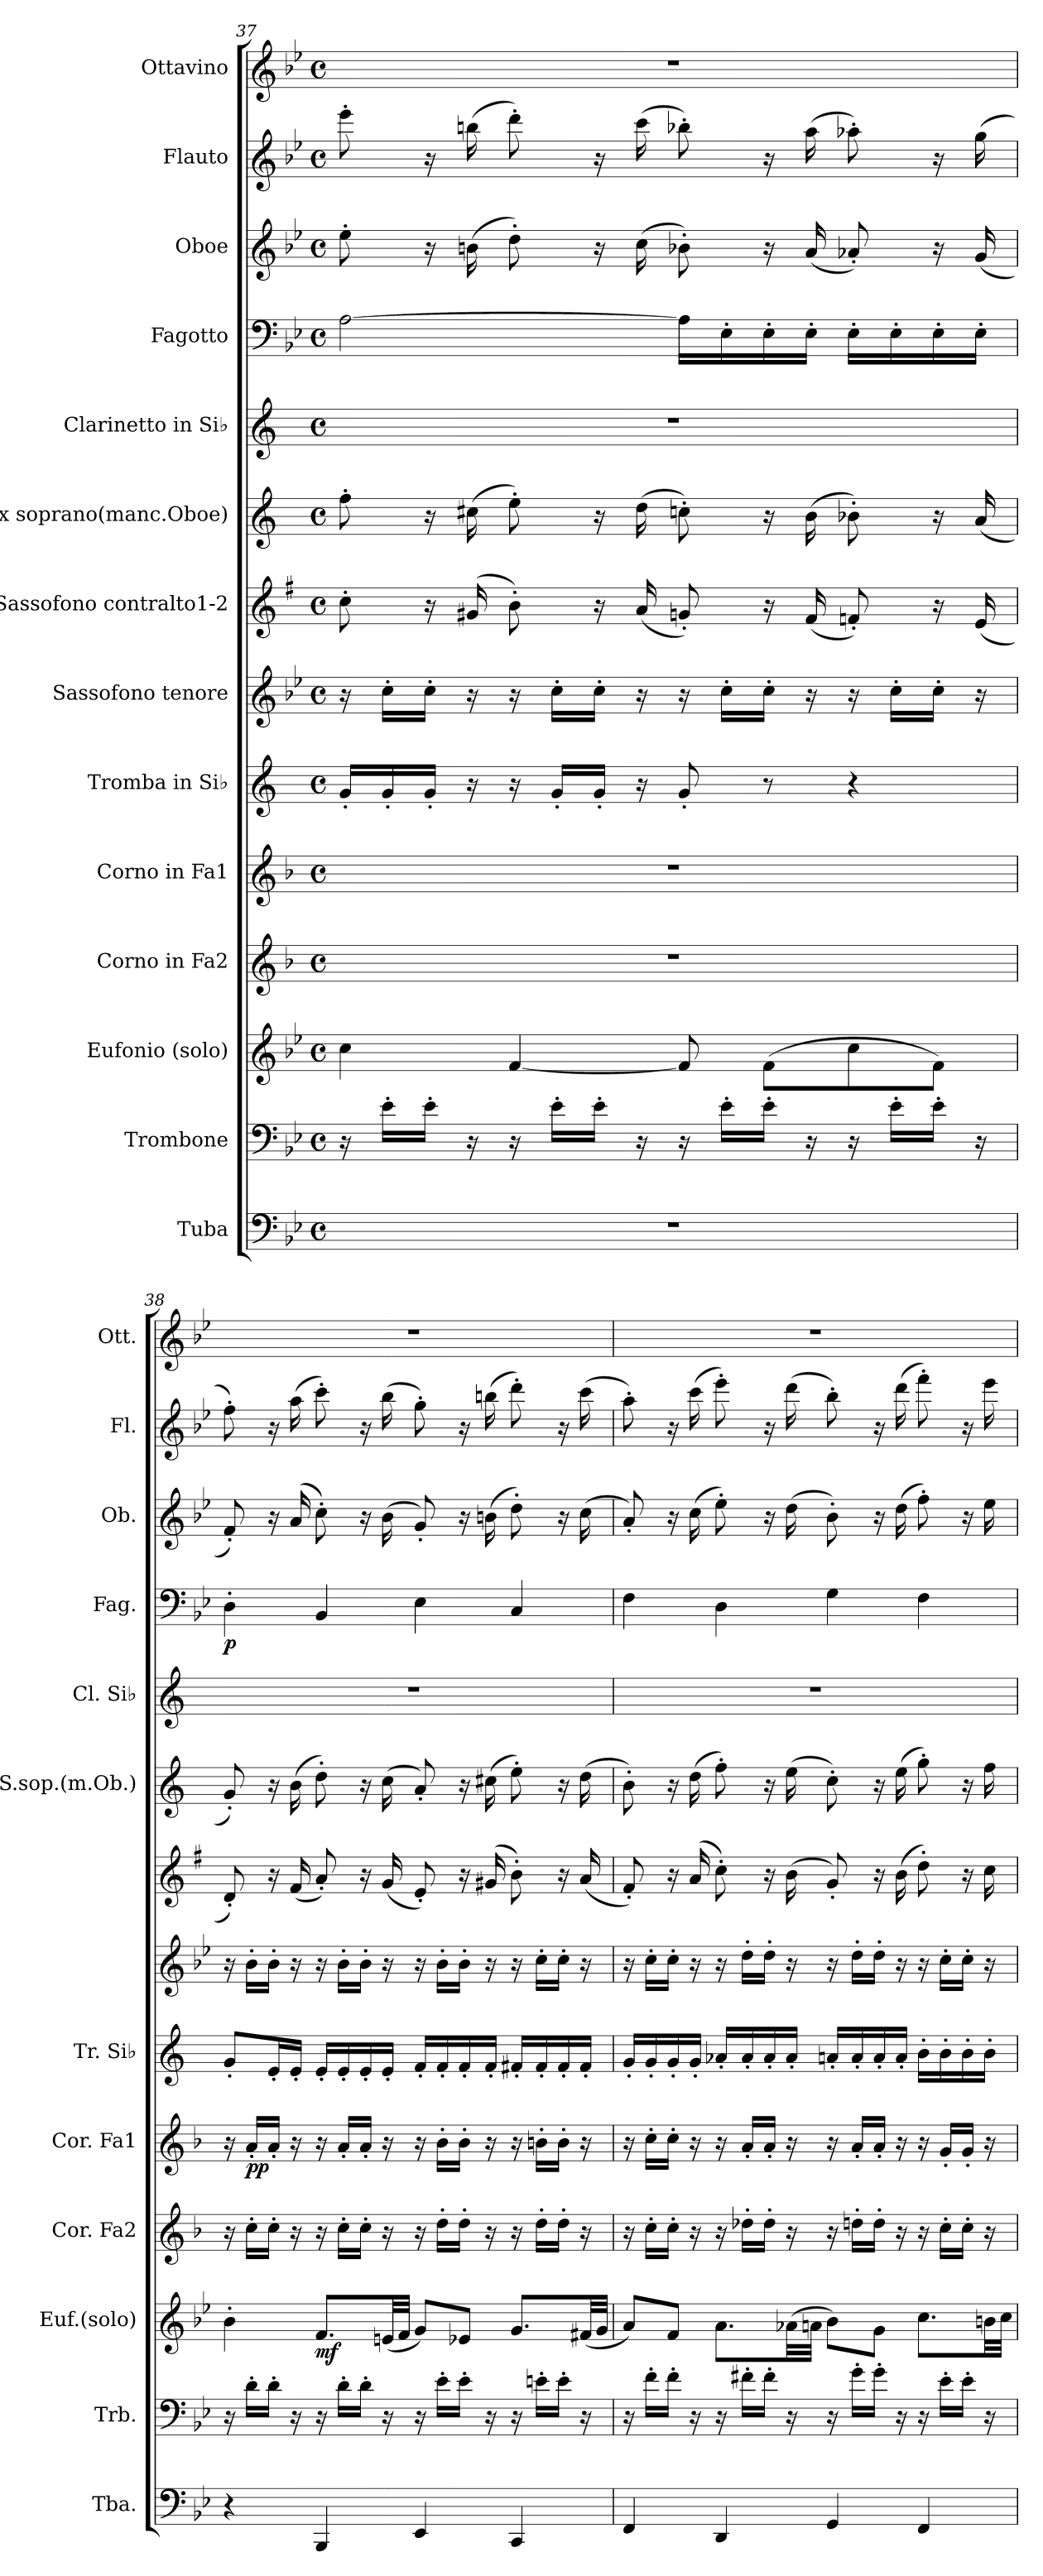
**kern	**kern	**kern	**dynam	**kern	**kern	**dynam	**kern	**kern	**kern	**kern	**kern	**kern	**dynam	**kern	**kern	**kern
*part14	*part13	*part12	*part12	*part11	*part10	*part10	*part9	*part8	*part7	*part6	*part5	*part4	*part4	*part3	*part2	*part1
*staff14	*staff13	*staff12	*staff12	*staff11	*staff10	*staff10	*staff9	*staff8	*staff7	*staff6	*staff5	*staff4	*staff4	*staff3	*staff2	*staff1
*I"Tuba	*I"Trombone	*I"Eufonio (solo)	*	*I"Corno in Fa2	*I"Corno in Fa1	*	*I"Tromba in Si♭	*I"Sassofono tenore	*I"Sassofono contralto1-2	*I"Sax soprano(manc.Oboe)	*I"Clarinetto in Si♭	*I"Fagotto	*	*I"Oboe	*I"Flauto	*I"Ottavino
*I'Tba.	*I'Trb.	*I'Euf.(solo)	*	*I'Cor. Fa2	*I'Cor. Fa1	*	*I'Tr. Si♭	*	*	*I'S.sop.(m.Ob.)	*I'Cl. Si♭	*I'Fag.	*	*I'Ob.	*I'Fl.	*I'Ott.
*clefF4	*clefF4	*clefG2	*	*clefG2	*clefG2	*	*clefG2	*clefG2	*clefG2	*clefG2	*clefG2	*clefF4	*	*clefG2	*clefG2	*clefG2
*	*	*ITrd8c14	*	*ITrd4c7	*ITrd4c7	*	*ITrd1c2	*ITrd8c14	*ITrd5c9	*ITrd1c2	*ITrd1c2	*	*	*	*	*ITrd-7c-12
*k[b-e-]	*k[b-e-]	*k[b-e-]	*	*k[b-e-]	*k[b-e-]	*	*k[b-e-]	*k[b-e-]	*k[b-e-]	*k[b-e-]	*k[b-e-]	*k[b-e-]	*	*k[b-e-]	*k[b-e-]	*k[b-e-]
*M4/4	*M4/4	*M4/4	*	*M4/4	*M4/4	*	*M4/4	*M4/4	*M4/4	*M4/4	*M4/4	*M4/4	*	*M4/4	*M4/4	*M4/4
*met(c)	*met(c)	*met(c)	*	*met(c)	*met(c)	*	*met(c)	*met(c)	*met(c)	*met(c)	*met(c)	*met(c)	*	*met(c)	*met(c)	*met(c)
=37	=37	=37	=37	=37	=37	=37	=37	=37	=37	=37	=37	=37	=37	=37	=37	=37
1r	16r	4c\	.	1r	1r	.	16f'/LL	16r	8e-'\	8ee-'\	1r	[2A\	.	8ee-'\	8eee-'\	1r
.	16e-'\LL	.	.	.	.	.	16f'/	16c'\LL	.	.	.	.	.	.	.	.
.	16e-'\JJ	.	.	.	.	.	16f'/JJ	16c'\JJ	16r	16r	.	.	.	16r	16r	.
.	16r	.	.	.	.	.	16r	16r	(>16Bn/	(>16bn\	.	.	.	(>16bn\	(>16bbn\	.
.	16r	[4F/	.	.	.	.	16r	16r	8d'\)	8dd'\)	.	.	.	8dd'\)	8ddd'\)	.
.	16e-'\LL	.	.	.	.	.	16f'/LL	16c'\LL	.	.	.	.	.	.	.	.
.	16e-'\JJ	.	.	.	.	.	16f'/JJ	16c'\JJ	16r	16r	.	.	.	16r	16r	.
.	16r	.	.	.	.	.	16r	16r	(<16c/	(>16cc\	.	.	.	(>16cc\	(>16ccc\	.
.	16r	8F/]	.	.	.	.	8f'/	16r	8B-X'/)	8b-X'\)	.	16A\LL]	.	8b-X'\)	8bb-X'\)	.
.	16e-'\LL	.	.	.	.	.	.	16c'\LL	.	.	.	16E-'\	.	.	.	.
.	16e-'\JJ	(>8F\L	.	.	.	.	8r	16c'\JJ	16r	16r	.	16E-'\	.	16r	16r	.
.	16r	.	.	.	.	.	.	16r	(<16A/	(>16a\	.	16E-'\JJ	.	(<16a/	(>16aa\	.
.	16r	8c\	.	.	.	.	4r	16r	8A-X'/)	8a-X'\)	.	16E-'\LL	.	8a-X'/)	8aa-X'\)	.
.	16e-'\LL	.	.	.	.	.	.	16c'\LL	.	.	.	16E-'\	.	.	.	.
.	16e-'\JJ	8F\J)	.	.	.	.	.	16c'\JJ	16r	16r	.	16E-'\	.	16r	16r	.
.	16r	.	.	.	.	.	.	16r	(<16G/	(<16g/	.	16E-'\JJ	.	(<16g/	(>16gg\	.
!!LO:PB:g=z
=38	=38	=38	=38	=38	=38	=38	=38	=38	=38	=38	=38	=38	=38	=38	=38	=38
!	!	!	!	!	!	!	!	!	!	!	!	!	!LO:DY:b	!	!	!
4r	16r	4B-'\	.	16r	16r	.	8f'/L	16r	8F'/)	8f'/)	1r	4D'\	p	8f'/)	8ff'\)	1r
!	!	!	!	!	!	!LO:DY:b	!	!	!	!	!	!	!	!	!	!
.	16d'\LL	.	.	16f'\LL	16d'/LL	pp	.	16B-'\LL	.	.	.	.	.	.	.	.
.	16d'\JJ	.	.	16f'\JJ	16d'/JJ	.	16d'/L	16B-'\JJ	16r	16r	.	.	.	16r	16r	.
.	16r	.	.	16r	16r	.	16d'/JJ	16r	(<16A/	(>16a\	.	.	.	(>16a/	(>16aa\	.
!	!	!	!LO:DY:b	!	!	!	!	!	!	!	!	!	!	!	!	!
4BBB-/	16r	8.F/L	mf	16r	16r	.	16d'/LL	16r	8c'/)	8cc'\)	.	4BB-/	.	8cc'\)	8ccc'\)	.
.	16d'\LL	.	.	16f'\LL	16d'/LL	.	16d'/	16B-'\LL	.	.	.	.	.	.	.	.
.	16d'\JJ	.	.	16f'\JJ	16d'/JJ	.	16d'/	16B-'\JJ	16r	16r	.	.	.	16r	16r	.
.	16r	(<32En/LL	.	16r	16r	.	16d'/JJ	16r	(<16B-/	(>16b-\	.	.	.	(>16b-\	(>16bb-\	.
.	.	32F/JJJ	.	.	.	.	.	.	.	.	.	.	.	.	.	.
4EE-/	16r	8G/L)	.	16r	16r	.	16e-'/LL	16r	8G'/)	8g'/)	.	4E-\	.	8g'/)	8gg'\)	.
.	16e-'\LL	.	.	16g'\LL	16e-'\LL	.	16e-'/	16B-'\LL	.	.	.	.	.	.	.	.
.	16e-'\JJ	8E-X/J	.	16g'\JJ	16e-'\JJ	.	16e-'/	16B-'\JJ	16r	16r	.	.	.	16r	16r	.
.	16r	.	.	16r	16r	.	16e-'/JJ	16r	(>16Bn/	(>16bn\	.	.	.	(>16bn\	(>16bbn\	.
4CC/	16r	8.G/L	.	16r	16r	.	16en'/LL	16r	8d'\)	8dd'\)	.	4C/	.	8dd'\)	8ddd'\)	.
.	16en'\LL	.	.	16g'\LL	16en'\LL	.	16e'/	16c'\LL	.	.	.	.	.	.	.	.
.	16e'\JJ	.	.	16g'\JJ	16e'\JJ	.	16e'/	16c'\JJ	16r	16r	.	.	.	16r	16r	.
.	16r	(<32F#X/LL	.	16r	16r	.	16e'/JJ	16r	(<16c/	(>16cc\	.	.	.	(>16cc\	(>16ccc\	.
.	.	32G/JJJ	.	.	.	.	.	.	.	.	.	.	.	.	.	.
=39	=39	=39	=39	=39	=39	=39	=39	=39	=39	=39	=39	=39	=39	=39	=39	=39
4FF/	16r	8A/L)	.	16r	16r	.	16f'/LL	16r	8A'/)	8a'\)	1r	4F\	.	8a'/)	8aa'\)	1r
.	16f'\LL	.	.	16f'\LL	16f'\LL	.	16f'/	16c'\LL	.	.	.	.	.	.	.	.
.	16f'\JJ	8F/J	.	16f'\JJ	16f'\JJ	.	16f'/	16c'\JJ	16r	16r	.	.	.	16r	16r	.
.	16r	.	.	16r	16r	.	16f'/JJ	16r	(>16c/	(>16cc\	.	.	.	(>16cc\	(>16ccc\	.
4DD/	16r	8.A\L	.	16r	16r	.	16g-X'/LL	16r	8e-'\)	8ee-'\)	.	4D\	.	8ee-'\)	8eee-'\)	.
.	16f#X'\LL	.	.	16g-X'\LL	16d'/LL	.	16g-'/	16d'\LL	.	.	.	.	.	.	.	.
.	16f#'\JJ	.	.	16g-'\JJ	16d'/JJ	.	16g-'/	16d'\JJ	16r	16r	.	.	.	16r	16r	.
.	16r	(>32A-X\LL	.	16r	16r	.	16g-'/JJ	16r	(>16d\	(>16dd\	.	.	.	(>16dd\	(>16ddd\	.
.	.	32An\JJJ	.	.	.	.	.	.	.	.	.	.	.	.	.	.
4GG/	16r	8B-\L)	.	16r	16r	.	16gn'/LL	16r	8B-'/)	8b-'\)	.	4G\	.	8b-'\)	8bb-'\)	.
.	16g'\LL	.	.	16gn'\LL	16d'/LL	.	16g'/	16d'\LL	.	.	.	.	.	.	.	.
.	16g'\JJ	8G\J	.	16g'\JJ	16d'/JJ	.	16g'/	16d'\JJ	16r	16r	.	.	.	16r	16r	.
.	16r	.	.	16r	16r	.	16g'/JJ	16r	(>16d\	(>16dd\	.	.	.	(>16dd\	(>16ddd\	.
4FF/	16r	8.c\L	.	16r	16r	.	16a'\LL	16r	8f'\)	8ff'\)	.	4F\	.	8ff'\)	8fff'\)	.
.	16e-'\LL	.	.	16f'\LL	16c'/LL	.	16a'\	16c'\LL	.	.	.	.	.	.	.	.
.	16e-'\JJ	.	.	16f'\JJ	16c'/JJ	.	16a'\	16c'\JJ	16r	16r	.	.	.	16r	16r	.
.	16r	32Bn\LL	.	16r	16r	.	16a'\JJ	16r	16e-\	16ee-\	.	.	.	16ee-\	16eee-\	.
.	.	32c\JJJ	.	.	.	.	.	.	.	.	.	.	.	.	.	.
=	=	=	=	=	=	=	=	=	=	=	=	=	=	=	=	=
*-	*-	*-	*-	*-	*-	*-	*-	*-	*-	*-	*-	*-	*-	*-	*-	*-
